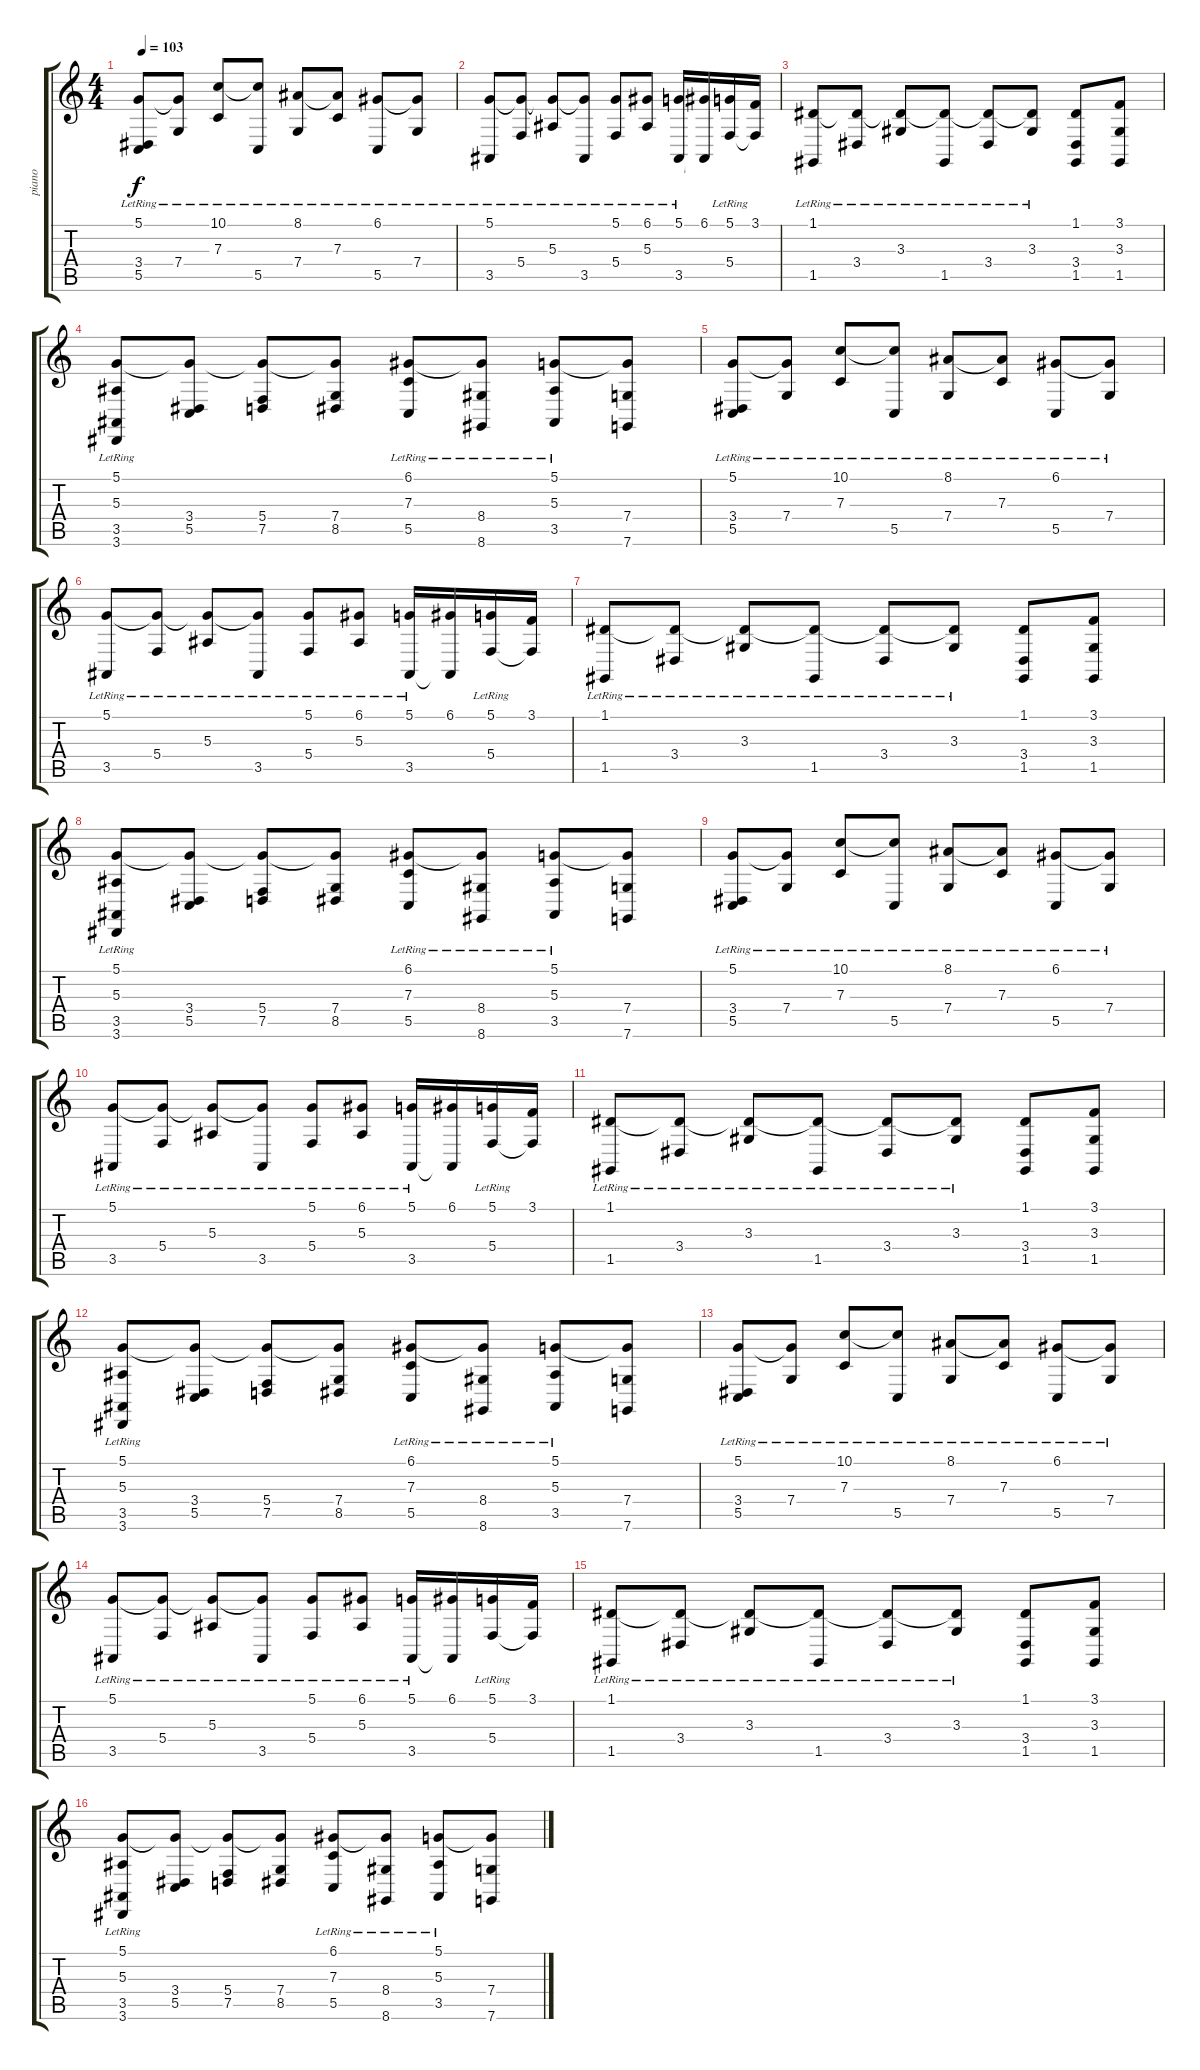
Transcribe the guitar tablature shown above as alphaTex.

\track ("piano" "piano") {instrument acousticgrandpiano}
\staff {score tabs}
\tuning (D4 A3 F3 C3 G2 C2) {hide}
\ts (4 4)
\tempo 103
\clef g2
\ks c
(5.1 3.4 5.5{lr}).8{dy f} (5.1{t} 7.4{lr}).8 (10.1 7.3{lr}).8 (10.1{t} 5.5{lr}).8 (8.1 7.4{lr}).8 (8.1{t} 7.3{lr}).8 (6.1 5.5{lr}).8 (6.1{t} 7.4{lr}).8 |
(5.1 3.5{lr}).8 (5.1{t} 5.4{lr}).8 (5.1{t} 5.3{lr}).8 (5.1{t} 3.5{lr}).8 (5.1 5.4{lr}).8 (6.1 5.3{lr}).8 (5.1 3.5{lr}).16 (6.1 3.5{t}).16 (5.1 5.4{lr}).16 (3.1 5.4{t}).16 |
(1.1 1.5{lr}).8 (1.1{t} 3.4{lr}).8 (1.1{t} 3.3{lr}).8 (1.1{t} 1.5{lr}).8 (1.1{t} 3.4{lr}).8 (1.1{t} 3.3{lr}).8 (1.1 3.4 1.5).8 (3.1 3.3 1.5).8 |
(5.1 5.3{lr} 3.5{lr} 3.6{lr}).8 (5.1{t} 3.4 5.5).8 (5.1{t} 5.4 7.5).8 (5.1{t} 7.4 8.5).8 (6.1 7.3{lr} 5.5).8 (6.1{t} 8.4{lr} 8.6).8 (5.1 5.3{lr} 3.5).8 (5.1{t} 7.4 7.6).8 |
(5.1 3.4 5.5{lr}).8 (5.1{t} 7.4{lr}).8 (10.1 7.3{lr}).8 (10.1{t} 5.5{lr}).8 (8.1 7.4{lr}).8 (8.1{t} 7.3{lr}).8 (6.1 5.5{lr}).8 (6.1{t} 7.4{lr}).8 |
(5.1 3.5{lr}).8 (5.1{t} 5.4{lr}).8 (5.1{t} 5.3{lr}).8 (5.1{t} 3.5{lr}).8 (5.1 5.4{lr}).8 (6.1 5.3{lr}).8 (5.1 3.5{lr}).16 (6.1 3.5{t}).16 (5.1 5.4{lr}).16 (3.1 5.4{t}).16 |
(1.1 1.5{lr}).8 (1.1{t} 3.4{lr}).8 (1.1{t} 3.3{lr}).8 (1.1{t} 1.5{lr}).8 (1.1{t} 3.4{lr}).8 (1.1{t} 3.3{lr}).8 (1.1 3.4 1.5).8 (3.1 3.3 1.5).8 |
(5.1 5.3{lr} 3.5{lr} 3.6{lr}).8 (5.1{t} 3.4 5.5).8 (5.1{t} 5.4 7.5).8 (5.1{t} 7.4 8.5).8 (6.1 7.3{lr} 5.5).8 (6.1{t} 8.4{lr} 8.6).8 (5.1 5.3{lr} 3.5).8 (5.1{t} 7.4 7.6).8 |
(5.1 3.4 5.5{lr}).8 (5.1{t} 7.4{lr}).8 (10.1 7.3{lr}).8 (10.1{t} 5.5{lr}).8 (8.1 7.4{lr}).8 (8.1{t} 7.3{lr}).8 (6.1 5.5{lr}).8 (6.1{t} 7.4{lr}).8 |
(5.1 3.5{lr}).8 (5.1{t} 5.4{lr}).8 (5.1{t} 5.3{lr}).8 (5.1{t} 3.5{lr}).8 (5.1 5.4{lr}).8 (6.1 5.3{lr}).8 (5.1 3.5{lr}).16 (6.1 3.5{t}).16 (5.1 5.4{lr}).16 (3.1 5.4{t}).16 |
(1.1 1.5{lr}).8 (1.1{t} 3.4{lr}).8 (1.1{t} 3.3{lr}).8 (1.1{t} 1.5{lr}).8 (1.1{t} 3.4{lr}).8 (1.1{t} 3.3{lr}).8 (1.1 3.4 1.5).8 (3.1 3.3 1.5).8 |
(5.1 5.3{lr} 3.5{lr} 3.6{lr}).8 (5.1{t} 3.4 5.5).8 (5.1{t} 5.4 7.5).8 (5.1{t} 7.4 8.5).8 (6.1 7.3{lr} 5.5).8 (6.1{t} 8.4{lr} 8.6).8 (5.1 5.3{lr} 3.5).8 (5.1{t} 7.4 7.6).8 |
(5.1 3.4 5.5{lr}).8 (5.1{t} 7.4{lr}).8 (10.1 7.3{lr}).8 (10.1{t} 5.5{lr}).8 (8.1 7.4{lr}).8 (8.1{t} 7.3{lr}).8 (6.1 5.5{lr}).8 (6.1{t} 7.4{lr}).8 |
(5.1 3.5{lr}).8 (5.1{t} 5.4{lr}).8 (5.1{t} 5.3{lr}).8 (5.1{t} 3.5{lr}).8 (5.1 5.4{lr}).8 (6.1 5.3{lr}).8 (5.1 3.5{lr}).16 (6.1 3.5{t}).16 (5.1 5.4{lr}).16 (3.1 5.4{t}).16 |
(1.1 1.5{lr}).8 (1.1{t} 3.4{lr}).8 (1.1{t} 3.3{lr}).8 (1.1{t} 1.5{lr}).8 (1.1{t} 3.4{lr}).8 (1.1{t} 3.3{lr}).8 (1.1 3.4 1.5).8 (3.1 3.3 1.5).8 |
(5.1 5.3{lr} 3.5{lr} 3.6{lr}).8 (5.1{t} 3.4 5.5).8 (5.1{t} 5.4 7.5).8 (5.1{t} 7.4 8.5).8 (6.1 7.3{lr} 5.5).8 (6.1{t} 8.4{lr} 8.6).8 (5.1 5.3{lr} 3.5).8 (5.1{t} 7.4 7.6).8
